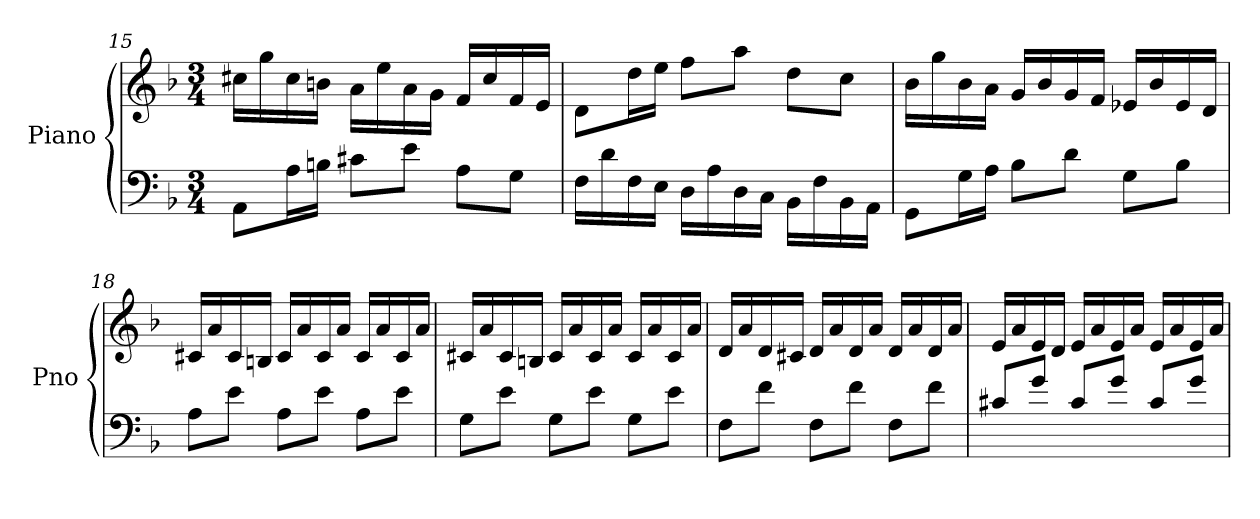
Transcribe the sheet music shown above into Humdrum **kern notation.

**kern	**kern
*part1	*part1
*staff2	*staff1
*I"Piano	*
*I'Pno	*
*clefF4	*clefG2
*k[b-]	*k[b-]
*M3/4	*M3/4
=15	=15
8AA\L	16cc#X\LL
.	16gg\
16A\L	16cc#\
16Bn\JJ	16bn\JJ
8c#X\L	16a\LL
.	16ee\
8e\J	16a\
.	16g\JJ
8A\L	16f/LL
.	16cc#/
8G\J	16f/
.	16e/JJ
!!LO:PB:g=z
=16	=16
16F\LL	8d\L
16d\	.
16F\	16dd\L
16E\JJ	16ee\JJ
16D\LL	8ff\L
16A\	.
16D\	8aa\J
16C\JJ	.
16BB-\LL	8dd\L
16F\	.
16BB-\	8cc\J
16AA\JJ	.
=17	=17
8GG\L	16b-\LL
.	16gg\
16G\L	16b-\
16A\JJ	16a\JJ
8B-\L	16g/LL
.	16b-/
8d\J	16g/
.	16f/JJ
8G\L	16e-X/LL
.	16b-/
8B-\J	16e-/
.	16d/JJ
=18	=18
8A\L	16c#X/LL
.	16a/
8e\J	16c#/
.	16Bn/JJ
8A\L	16c#/LL
.	16a/
8e\J	16c#/
.	16a/JJ
8A\L	16c#/LL
.	16a/
8e\J	16c#/
.	16a/JJ
!!LO:LB:g=z
=19	=19
8G\L	16c#X/LL
.	16a/
8e\J	16c#/
.	16Bn/JJ
8G\L	16c#/LL
.	16a/
8e\J	16c#/
.	16a/JJ
8G\L	16c#/LL
.	16a/
8e\J	16c#/
.	16a/JJ
=20	=20
8F\L	16d/LL
.	16a/
8f\J	16d/
.	16c#X/JJ
8F\L	16d/LL
.	16a/
8f\J	16d/
.	16a/JJ
8F\L	16d/LL
.	16a/
8f\J	16d/
.	16a/JJ
=21	=21
8c#X/L	16e/LL
.	16a/
8g/J	16e/
.	16d/JJ
8c#/L	16e/LL
.	16a/
8g/J	16e/
.	16a/JJ
8c#/L	16e/LL
.	16a/
8g/J	16e/
.	16a/JJ
=	=
*-	*-
